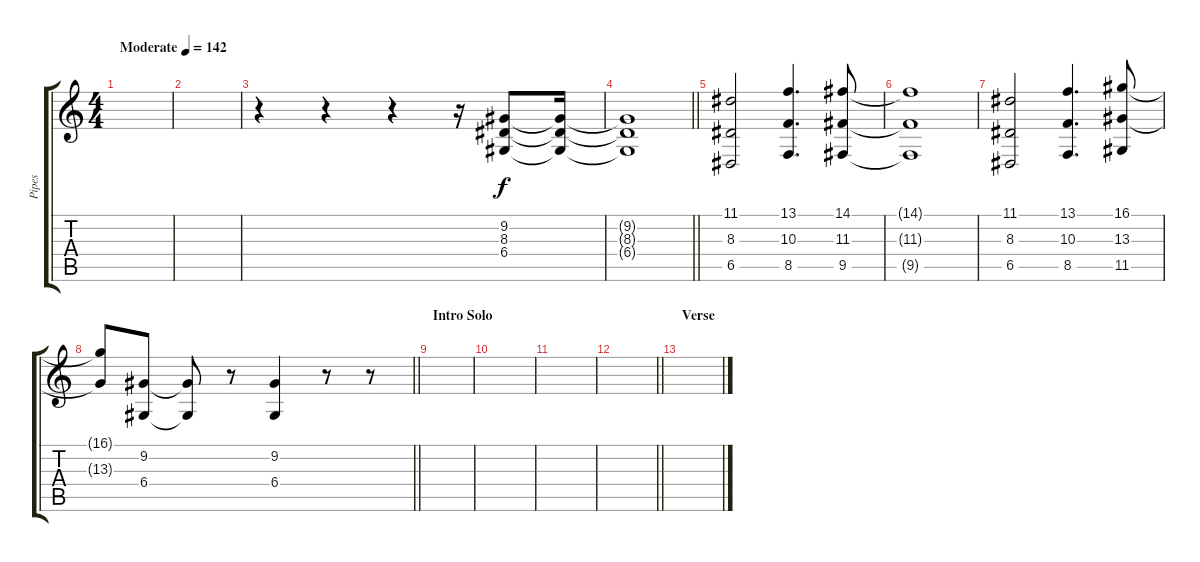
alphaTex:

\track ("Pipes" "Pipes") {instrument trumpet}
\staff {score tabs}
\tuning (E4 B3 G3 D3 A2 E2) {hide}
\ts (4 4)
\tempo (142 "Moderate")
\clef g2
\ks c
|
|
r.4 r.4 r.4 r.16 (9.2 8.3 6.4).8 (9.2{t} 8.3{t} 6.4{t}).16 |
\barLineRight lightlight
(9.2{t} 8.3{t} 6.4{t}).1 |
\section ("" "")
(11.1 8.3 6.5).2 (13.1 10.3 8.5).4{d} (14.1 11.3 9.5).8 |
(14.1{t} 11.3{t} 9.5{t}).1 |
(11.1 8.3 6.5).2 (13.1 10.3 8.5).4{d} (16.1 13.3 11.5).8 |
\barLineRight lightlight
(16.1{t} 13.3{t}).8 (9.2 6.4).8 (9.2{t} 6.4{t}).8 r.8 (9.2 6.4).4 r.8 r.8 |
\section ("" "Intro Solo")
|
|
|
\barLineRight lightlight
|
\section ("" "Verse")
